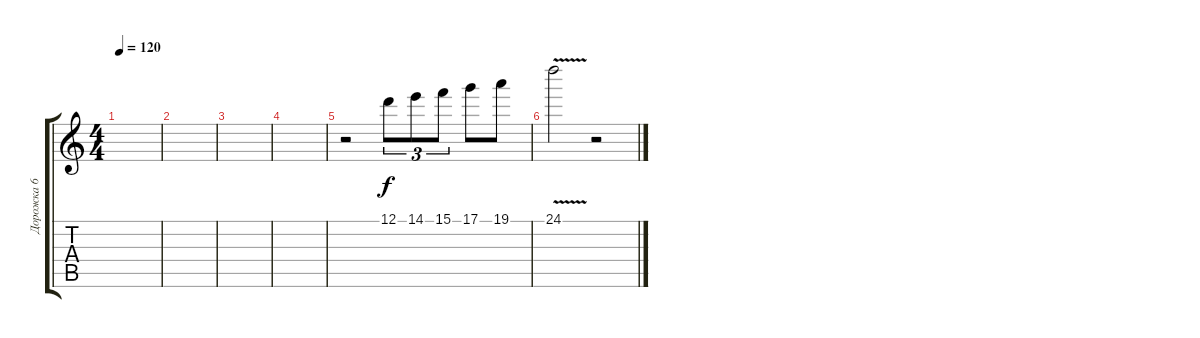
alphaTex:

\track ("Дорожка 6" "Дорожка 6") {instrument acousticguitarsteel}
\staff {score tabs}
\tuning (D4 A3 F3 C3 G2 D2) {hide}
\ts (4 4)
\tempo 120
\clef g2
\ks c
|
|
|
|
r.2 12.1.8{tu (3 2)} 14.1.8{tu (3 2)} 15.1.8{tu (3 2)} 17.1.8 19.1.8 |
24.1{v}.2 r.2
